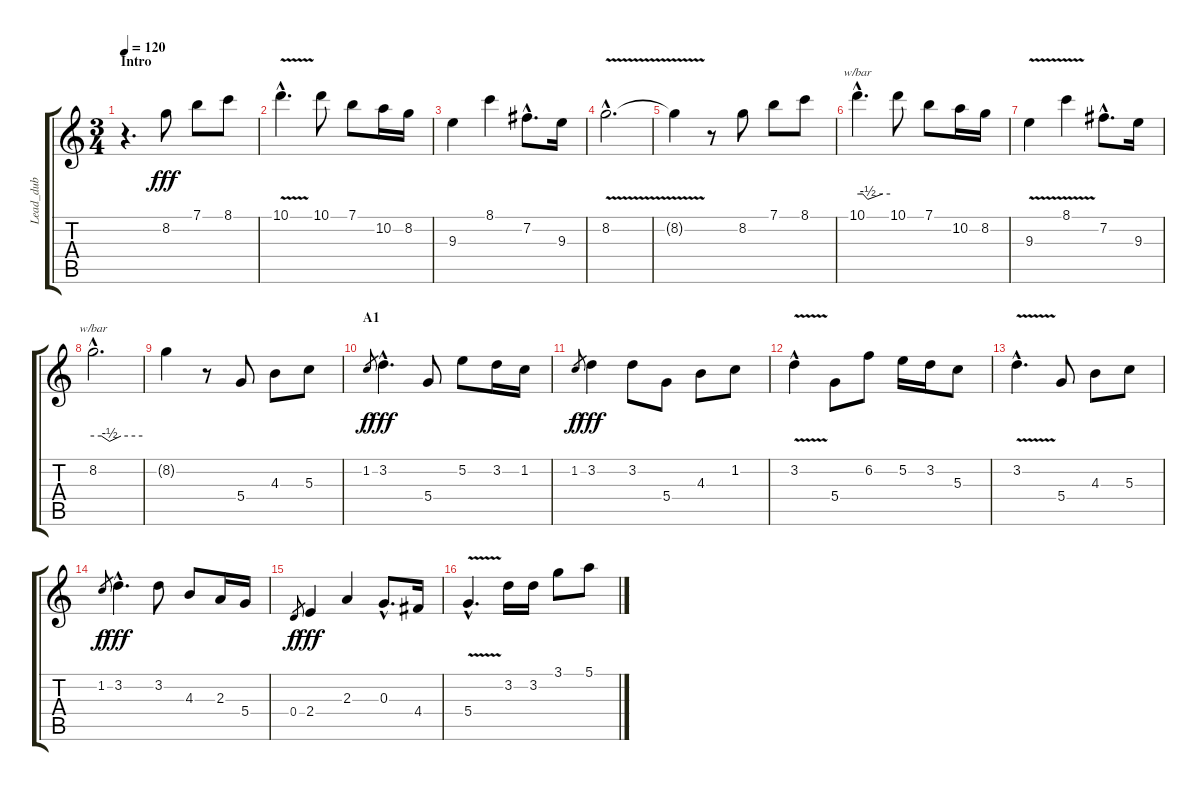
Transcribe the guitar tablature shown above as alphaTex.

\track ("Lead_dub" "Lead_dub") {instrument electricguitarjazz}
\staff {score tabs}
\tuning (E4 B3 G3 D3 A2 E2) {hide}
\ts (3 4)
\section ("" "Intro")
\tempo 120
\clef g2
\ks c
r.4{d dy fff volume 16 instrument electricguitarjazz} 8.2.8 7.1.8 8.1.8 |
10.1{v hac}.4{d} 10.1.8 7.1.8 10.2.16 8.2.16 |
9.3.4 8.1.4 7.2{hac}.8{d} 9.3.16 |
8.2{v hac}.2{d} |
8.2{t}.4 r.8 8.2.8 7.1.8 8.1.8 |
10.1{hac}.4{d tbe (custom default 0 0 10 0 19 -2 46 0 60 0)} 10.1.8 7.1.8 10.2.16 8.2.16 |
9.3{v}.4 8.1{v}.4 7.2{hac}.8{d} 9.3.16 |
8.2{hac}.2{d tbe (custom default 0 0 10 0 20 -2 34 0 60 0)} |
8.2{t}.4 r.8{instrument electricbasspick} 5.4.8 4.3.8 5.3.8 |
\section ("" "A1")
1.2.8{gr dy f} 3.2{hac}.4{d dy fff} 5.4.8 5.2.8 3.2.16 1.2.16 |
1.2.8{gr dy f} 3.2.4{dy fff} 3.2.8 5.4.8 4.3.8 1.2.8 |
3.2{v hac}.4 5.4.8 6.2.8 5.2.16 3.2.16 5.3.8 |
3.2{v hac}.4{d} 5.4.8 4.3.8 5.3.8 |
1.2.8{gr dy f} 3.2{hac}.4{d dy fff} 3.2.8 4.3.8 2.3.16 5.4.16 |
0.4.8{gr dy f} 2.4.4{dy fff} 2.3.4 0.3{hac}.8{d} 4.4.16 |
5.4{v hac}.4{d} 3.2.16 3.2.16 3.1.8 5.1.8
